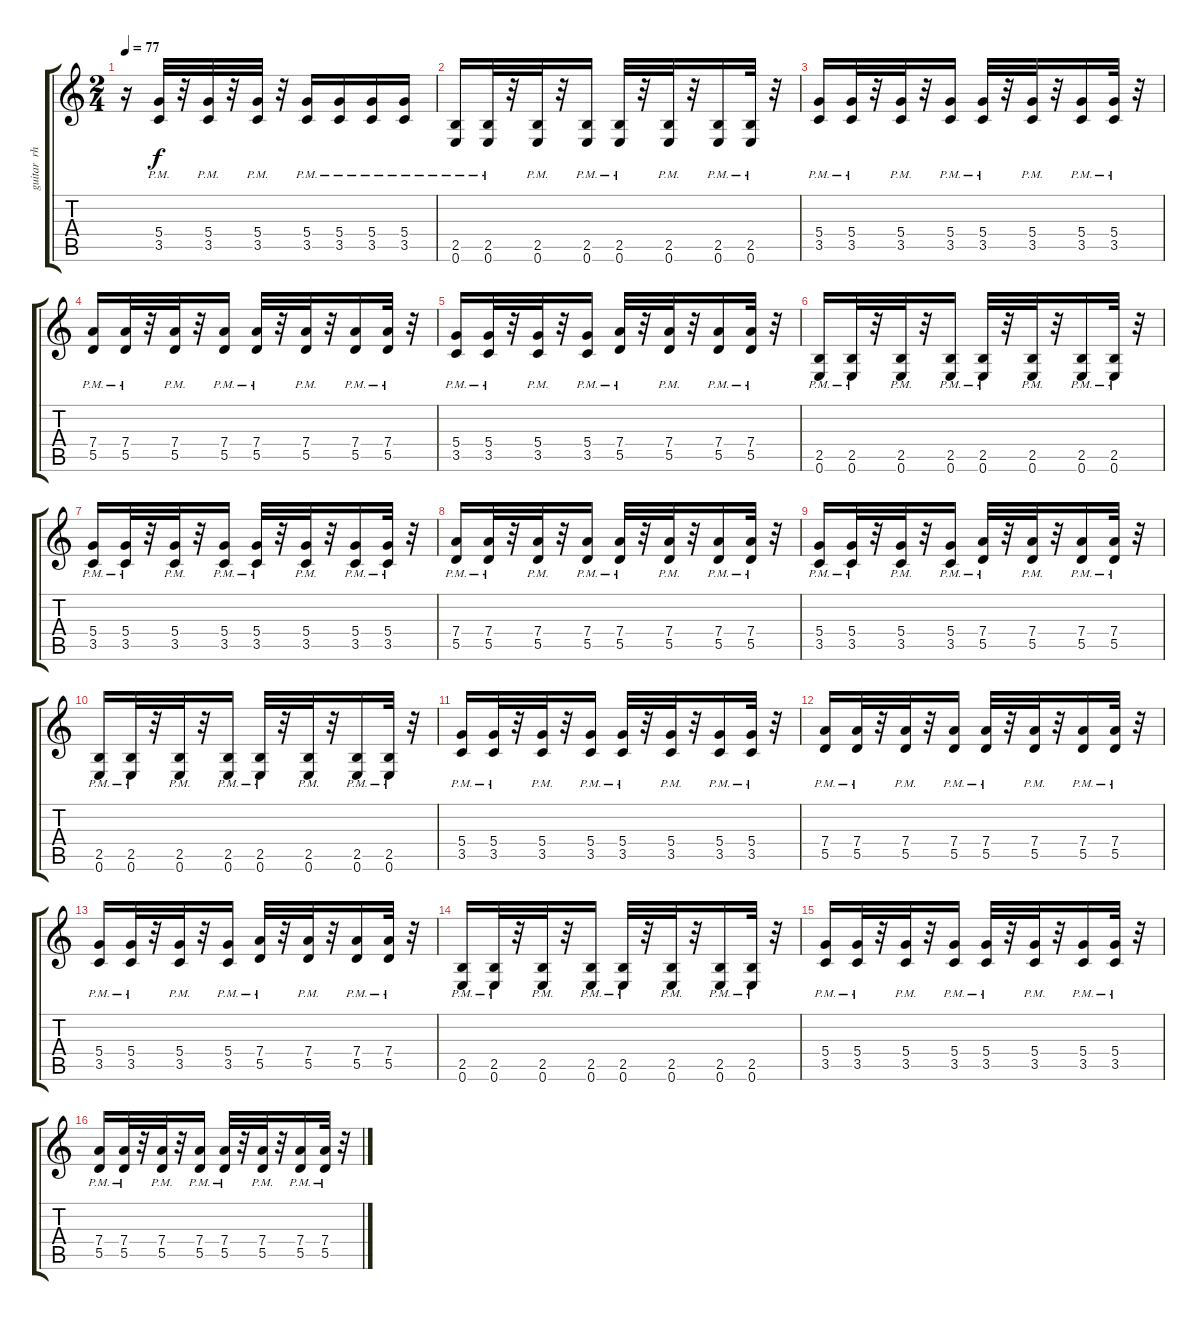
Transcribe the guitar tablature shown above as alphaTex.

\track ("guitar  rhythm  left" "guitar  rh") {instrument distortionguitar}
\staff {score tabs}
\tuning (E4 B3 G3 D3 A2 E2) {hide}
\ts (2 4)
\tempo 77
\clef g2
\ks c
r.16{dy f} (5.4 3.5{pm}).32 r.32 (5.4 3.5{pm}).32 r.32 (5.4 3.5{pm}).32 r.32 (5.4 3.5{pm}).16 (5.4 3.5{pm}).16 (5.4 3.5{pm}).16 (5.4 3.5{pm}).16 |
(2.5 0.6{pm}).16 (2.5{pm} 0.6{pm}).32 r.32 (2.5{pm} 0.6{pm}).32 r.32 (2.5 0.6{pm}).16 (2.5{pm} 0.6{pm}).32 r.32 (2.5{pm} 0.6{pm}).32 r.32 (2.5 0.6{pm}).16 (2.5{pm} 0.6{pm}).32 r.32 |
(5.4 3.5{pm}).16 (5.4{pm} 3.5{pm}).32 r.32 (5.4{pm} 3.5{pm}).32 r.32 (5.4 3.5{pm}).16 (5.4{pm} 3.5{pm}).32 r.32 (5.4{pm} 3.5{pm}).32 r.32 (5.4 3.5{pm}).16 (5.4{pm} 3.5{pm}).32 r.32 |
(7.4 5.5{pm}).16 (7.4{pm} 5.5{pm}).32 r.32 (7.4{pm} 5.5{pm}).32 r.32 (7.4 5.5{pm}).16 (7.4{pm} 5.5{pm}).32 r.32 (7.4{pm} 5.5{pm}).32 r.32 (7.4 5.5{pm}).16 (7.4{pm} 5.5{pm}).32 r.32 |
(5.4 3.5{pm}).16 (5.4{pm} 3.5{pm}).32 r.32 (5.4{pm} 3.5{pm}).32 r.32 (5.4 3.5{pm}).16 (7.4{pm} 5.5{pm}).32 r.32 (7.4{pm} 5.5{pm}).32 r.32 (7.4 5.5{pm}).16 (7.4{pm} 5.5{pm}).32 r.32 |
(2.5 0.6{pm}).16 (2.5{pm} 0.6{pm}).32 r.32 (2.5{pm} 0.6{pm}).32 r.32 (2.5 0.6{pm}).16 (2.5{pm} 0.6{pm}).32 r.32 (2.5{pm} 0.6{pm}).32 r.32 (2.5 0.6{pm}).16 (2.5{pm} 0.6{pm}).32 r.32 |
(5.4 3.5{pm}).16 (5.4{pm} 3.5{pm}).32 r.32 (5.4{pm} 3.5{pm}).32 r.32 (5.4 3.5{pm}).16 (5.4{pm} 3.5{pm}).32 r.32 (5.4{pm} 3.5{pm}).32 r.32 (5.4 3.5{pm}).16 (5.4{pm} 3.5{pm}).32 r.32 |
(7.4 5.5{pm}).16 (7.4{pm} 5.5{pm}).32 r.32 (7.4{pm} 5.5{pm}).32 r.32 (7.4 5.5{pm}).16 (7.4{pm} 5.5{pm}).32 r.32 (7.4{pm} 5.5{pm}).32 r.32 (7.4 5.5{pm}).16 (7.4{pm} 5.5{pm}).32 r.32 |
(5.4 3.5{pm}).16 (5.4{pm} 3.5{pm}).32 r.32 (5.4{pm} 3.5{pm}).32 r.32 (5.4 3.5{pm}).16 (7.4{pm} 5.5{pm}).32 r.32 (7.4{pm} 5.5{pm}).32 r.32 (7.4 5.5{pm}).16 (7.4{pm} 5.5{pm}).32 r.32 |
(2.5 0.6{pm}).16 (2.5{pm} 0.6{pm}).32 r.32 (2.5{pm} 0.6{pm}).32 r.32 (2.5 0.6{pm}).16 (2.5{pm} 0.6{pm}).32 r.32 (2.5{pm} 0.6{pm}).32 r.32 (2.5 0.6{pm}).16 (2.5{pm} 0.6{pm}).32 r.32 |
(5.4 3.5{pm}).16 (5.4{pm} 3.5{pm}).32 r.32 (5.4{pm} 3.5{pm}).32 r.32 (5.4 3.5{pm}).16 (5.4{pm} 3.5{pm}).32 r.32 (5.4{pm} 3.5{pm}).32 r.32 (5.4 3.5{pm}).16 (5.4{pm} 3.5{pm}).32 r.32 |
(7.4 5.5{pm}).16 (7.4{pm} 5.5{pm}).32 r.32 (7.4{pm} 5.5{pm}).32 r.32 (7.4 5.5{pm}).16 (7.4{pm} 5.5{pm}).32 r.32 (7.4{pm} 5.5{pm}).32 r.32 (7.4 5.5{pm}).16 (7.4{pm} 5.5{pm}).32 r.32 |
(5.4 3.5{pm}).16 (5.4{pm} 3.5{pm}).32 r.32 (5.4{pm} 3.5{pm}).32 r.32 (5.4 3.5{pm}).16 (7.4{pm} 5.5{pm}).32 r.32 (7.4{pm} 5.5{pm}).32 r.32 (7.4 5.5{pm}).16 (7.4{pm} 5.5{pm}).32 r.32 |
(2.5 0.6{pm}).16 (2.5{pm} 0.6{pm}).32 r.32 (2.5{pm} 0.6{pm}).32 r.32 (2.5 0.6{pm}).16 (2.5{pm} 0.6{pm}).32 r.32 (2.5{pm} 0.6{pm}).32 r.32 (2.5 0.6{pm}).16 (2.5{pm} 0.6{pm}).32 r.32 |
(5.4 3.5{pm}).16 (5.4{pm} 3.5{pm}).32 r.32 (5.4{pm} 3.5{pm}).32 r.32 (5.4 3.5{pm}).16 (5.4{pm} 3.5{pm}).32 r.32 (5.4{pm} 3.5{pm}).32 r.32 (5.4 3.5{pm}).16 (5.4{pm} 3.5{pm}).32 r.32 |
(7.4 5.5{pm}).16 (7.4{pm} 5.5{pm}).32 r.32 (7.4{pm} 5.5{pm}).32 r.32 (7.4 5.5{pm}).16 (7.4{pm} 5.5{pm}).32 r.32 (7.4{pm} 5.5{pm}).32 r.32 (7.4 5.5{pm}).16 (7.4{pm} 5.5{pm}).32 r.32
